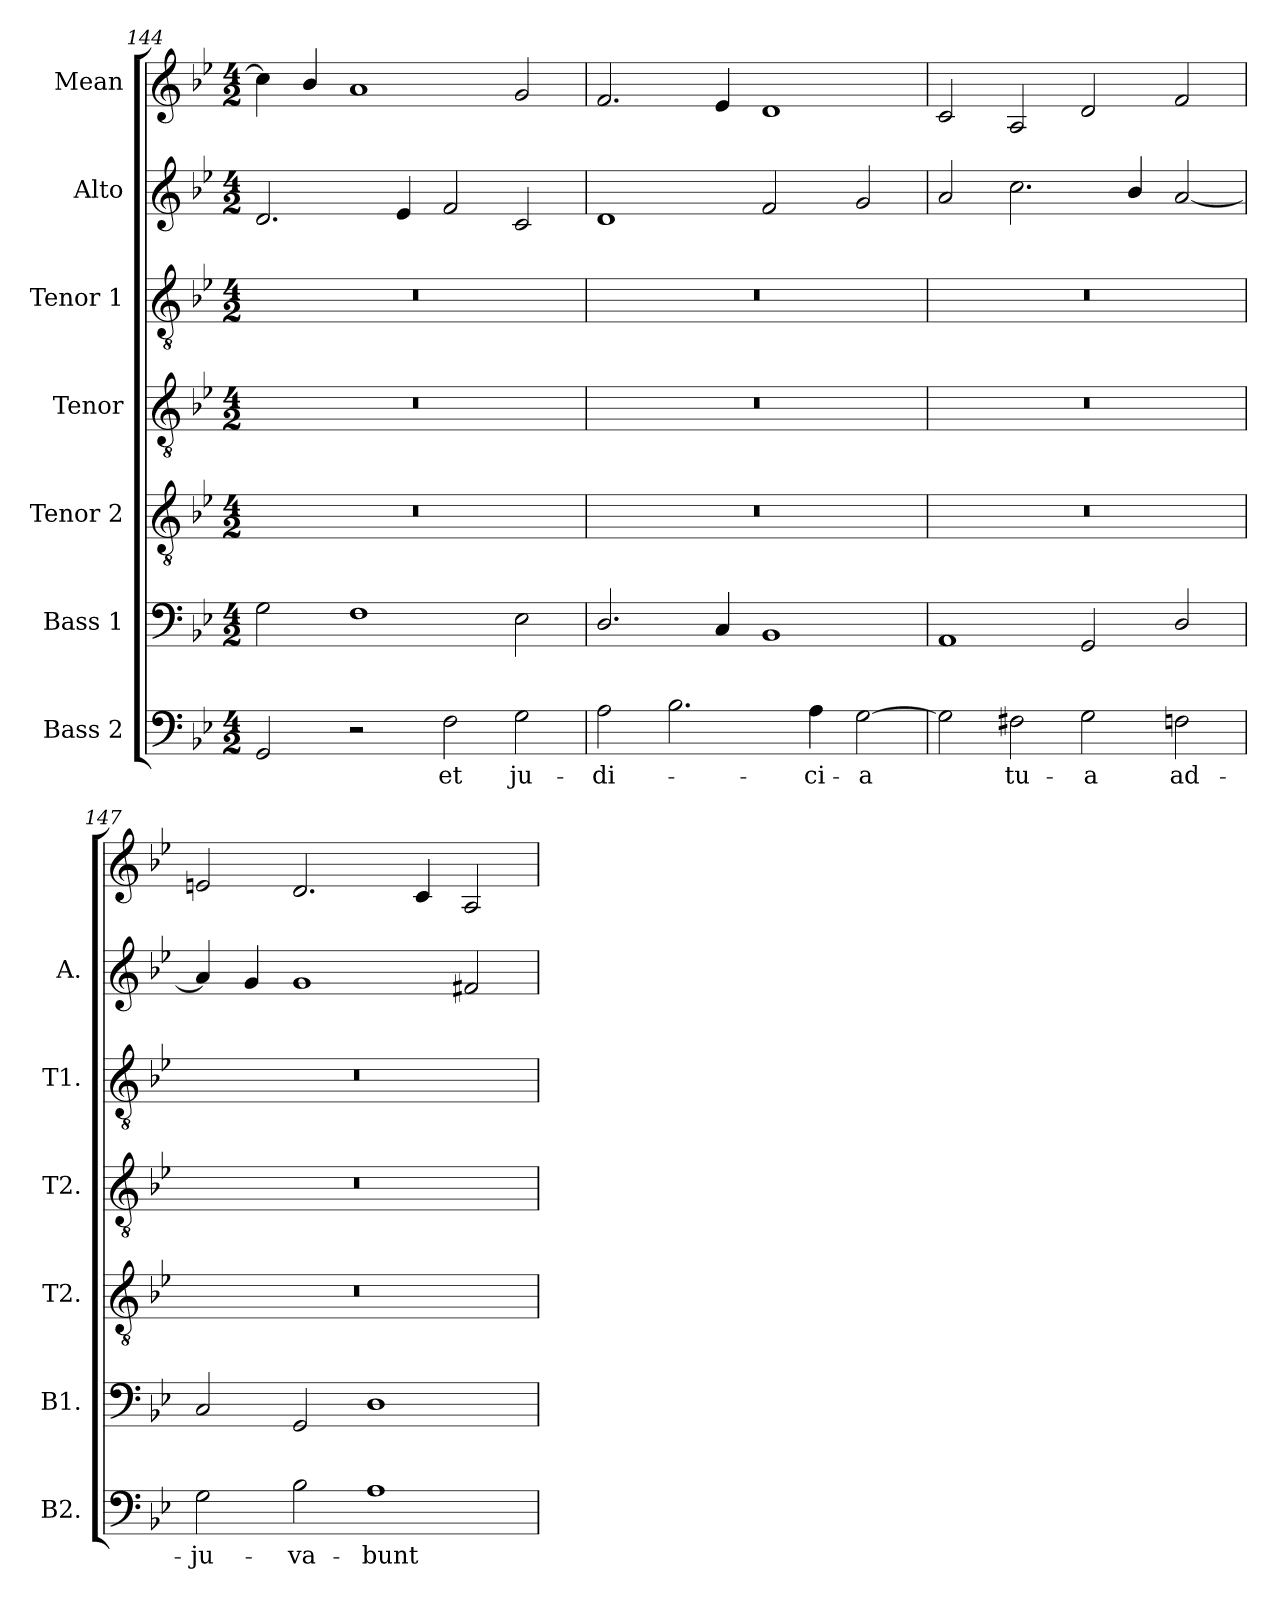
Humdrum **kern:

**kern	**text	**kern	**kern	**kern	**kern	**kern	**kern
*part7	*part7	*part6	*part5	*part4	*part3	*part2	*part1
*staff7	*staff7	*staff6	*staff5	*staff4	*staff3	*staff2	*staff1
*I"Bass 2	*	*I"Bass 1	*I"Tenor 2	*I"Tenor	*I"Tenor 1	*I"Alto	*I"Mean
*I'B2.	*	*I'B1.	*I'T2.	*I'T2.	*I'T1.	*I'A.	*
*clefF4	*	*clefF4	*clefGv2	*clefGv2	*clefGv2	*clefG2	*clefG2
*	*	*	*ITrd7c12	*ITrd7c12	*ITrd7c12	*	*
*k[b-e-]	*	*k[b-e-]	*k[b-e-]	*k[b-e-]	*k[b-e-]	*k[b-e-]	*k[b-e-]
*B-:	*	*B-:	*B-:	*B-:	*B-:	*B-:	*B-:
*M4/2	*	*M4/2	*M4/2	*M4/2	*M4/2	*M4/2	*M4/2
=144	=144	=144	=144	=144	=144	=144	=144
!	!	!	!LO:N:vis=1	!LO:N:vis=1	!LO:N:vis=1	!	!
2GGi/	.	2Gi\	0r	0r	0r	2.di/	4cci\]
.	.	.	.	.	.	.	4b-i/
2r	.	1Fi	.	.	.	.	1ai
.	.	.	.	.	.	4e-i/	.
!	!LO:LY:b:color=#000000	!	!	!	!	!	!
2Fi\	et	.	.	.	.	2fi/	.
!	!LO:LY:b:color=#000000	!	!	!	!	!	!
2Gi\	ju-	2E-i\	.	.	.	2ci/	2gi/
!!LO:LB:g=z
=145	=145	=145	=145	=145	=145	=145	=145
!	!LO:LY:b:color=#000000	!	!LO:N:vis=1	!LO:N:vis=1	!LO:N:vis=1	!	!
2Ai\	-di-	2.Di/	0r	0r	0r	1di	2.fi/
2.B-i\	.	.	.	.	.	.	.
.	.	4Ci/	.	.	.	.	4e-i/
.	.	1BB-i	.	.	.	2fi/	1di
!	!LO:LY:b:color=#000000	!	!	!	!	!	!
4Ai\	-ci-	.	.	.	.	.	.
!	!LO:LY:b:color=#000000	!	!	!	!	!	!
[2Gi\	-a	.	.	.	.	2gi/	.
=146	=146	=146	=146	=146	=146	=146	=146
!	!	!	!LO:N:vis=1	!LO:N:vis=1	!LO:N:vis=1	!	!
2Gi\]	.	1AAi	0r	0r	0r	2ai/	2ci/
!	!LO:LY:b:color=#000000	!	!	!	!	!	!
2F#Xi\	tu-	.	.	.	.	2.cci\	2Ai/
!	!LO:LY:b:color=#000000	!	!	!	!	!	!
2Gi\	-a	2GGi/	.	.	.	.	2di/
.	.	.	.	.	.	4b-i/	.
!	!LO:LY:b:color=#000000	!	!	!	!	!	!
2Fni\	ad-	2Di/	.	.	.	[2ai/	2fi/
=147	=147	=147	=147	=147	=147	=147	=147
!	!LO:LY:b:color=#000000	!	!LO:N:vis=1	!LO:N:vis=1	!LO:N:vis=1	!	!
2Gi\	-ju-	2Ci/	0r	0r	0r	4ai/]	2eni/
.	.	.	.	.	.	4gi/	.
!	!LO:LY:b:color=#000000	!	!	!	!	!	!
2B-i\	-va-	2GGi/	.	.	.	1gi	2.di/
!	!LO:LY:b:color=#000000	!	!	!	!	!	!
1Ai	-bunt	1Di	.	.	.	.	.
.	.	.	.	.	.	.	4ci/
.	.	.	.	.	.	2f#Xi/	2Ai/
=	=	=	=	=	=	=	=
*-	*-	*-	*-	*-	*-	*-	*-
